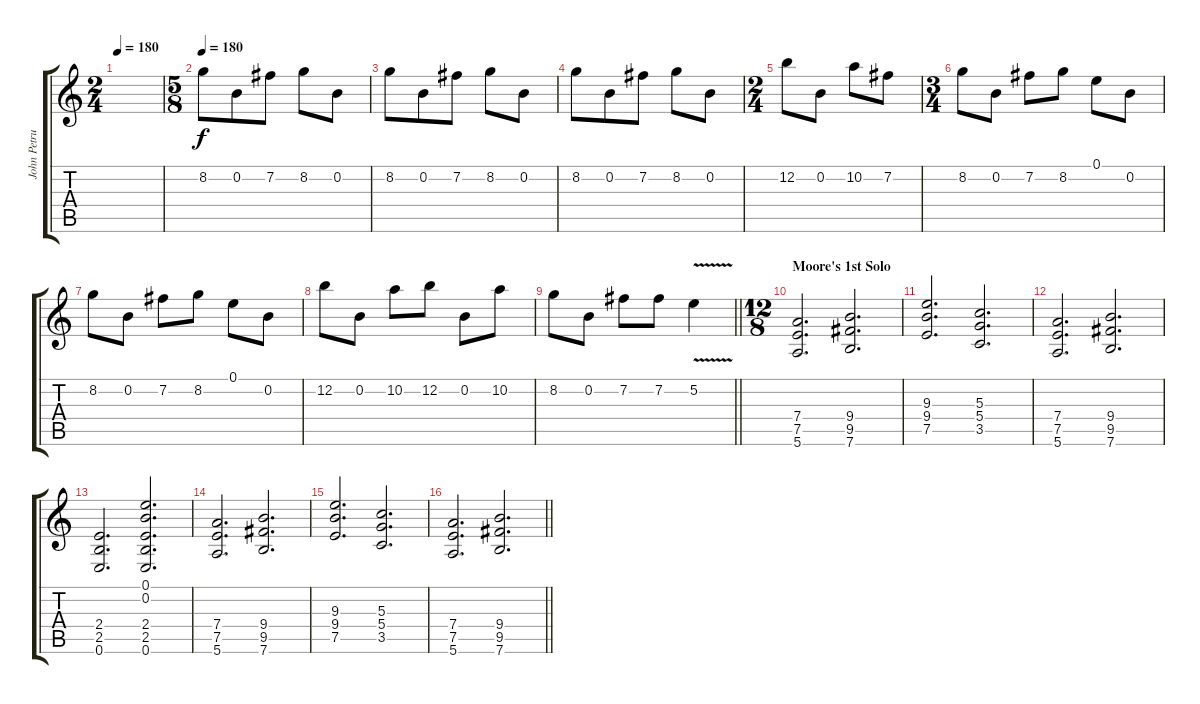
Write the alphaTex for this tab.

\track ("John Petrucci - 1" "John Petru") {instrument distortionguitar}
\staff {score tabs}
\tuning (E4 B3 G3 D3 A2 E2) {hide}
\ts (2 4)
\tempo 180
\clef g2
\ks c
|
\ts (5 8)
\tempo 180
8.2.8 0.2.8 7.2.8 8.2.8 0.2.8 |
8.2.8 0.2.8 7.2.8 8.2.8 0.2.8 |
8.2.8 0.2.8 7.2.8 8.2.8 0.2.8 |
\ts (2 4)
12.2.8 0.2.8 10.2.8 7.2.8 |
\ts (3 4)
8.2.8 0.2.8 7.2.8 8.2.8 0.1.8 0.2.8 |
8.2.8 0.2.8 7.2.8 8.2.8 0.1.8 0.2.8 |
12.2.8 0.2.8 10.2.8 12.2.8 0.2.8 10.2.8 |
\barLineRight lightlight
8.2.8 0.2.8 7.2.8 7.2.8 5.2{v}.4 |
\ts (12 8)
\section ("" "Moore's 1st Solo")
(7.4 7.5 5.6).2{d volume 15} (9.4 9.5 7.6).2{d} |
(9.3 9.4 7.5).2{d} (5.3 5.4 3.5).2{d} |
(7.4 7.5 5.6).2{d} (9.4 9.5 7.6).2{d} |
(2.4 2.5 0.6).2{d} (0.1 0.2 2.4 2.5 0.6).2{d} |
(7.4 7.5 5.6).2{d} (9.4 9.5 7.6).2{d} |
(9.3 9.4 7.5).2{d} (5.3 5.4 3.5).2{d} |
\barLineRight lightlight
(7.4 7.5 5.6).2{d} (9.4 9.5 7.6).2{d}
